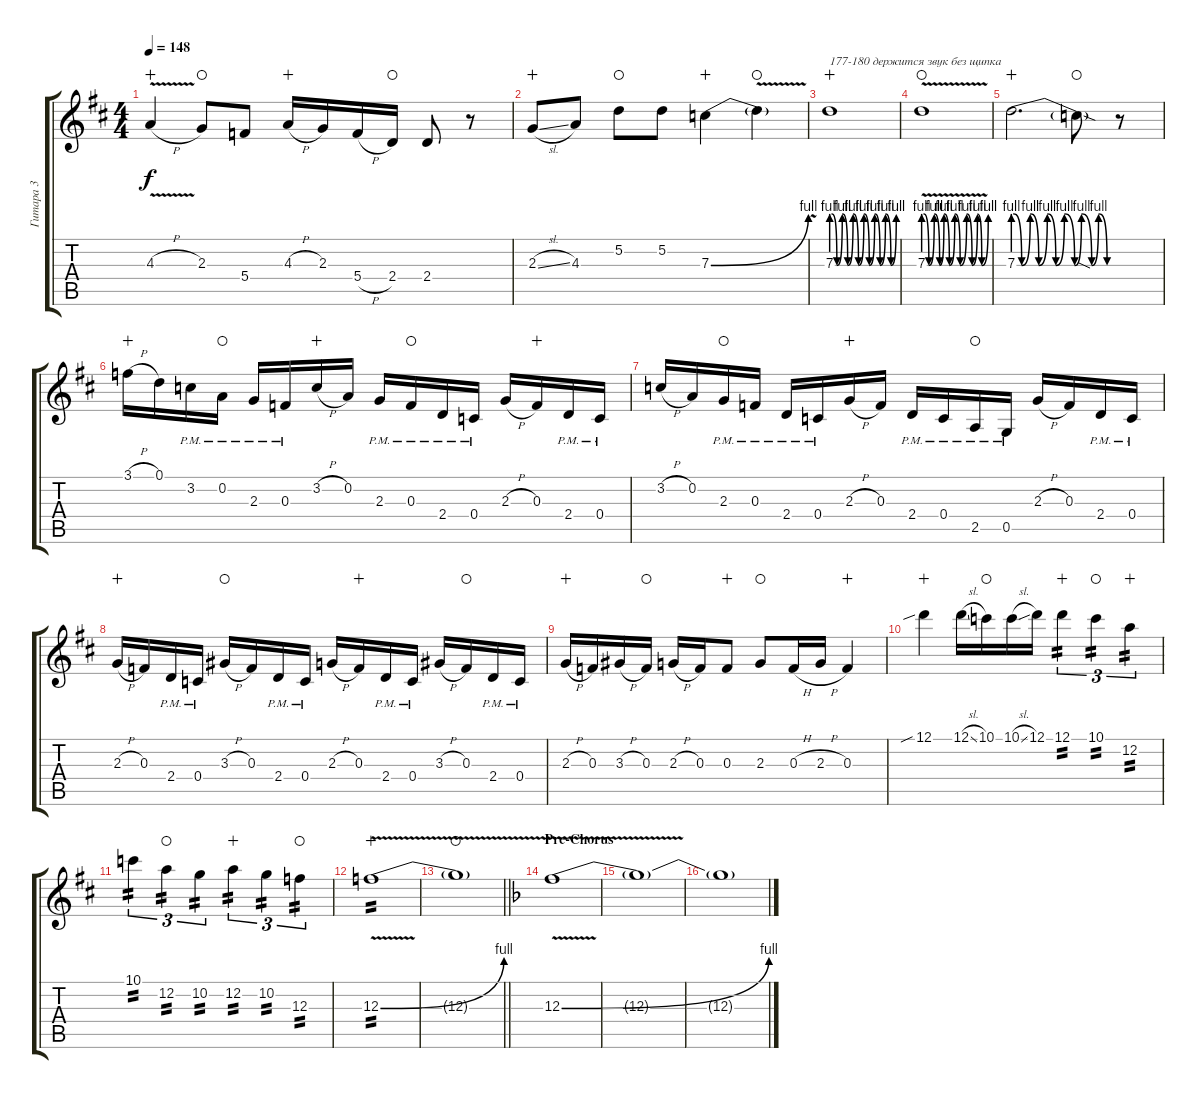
\track ("Гитара 3" "Гитара 3") {instrument distortionguitar}
\staff {score tabs}
\tuning (D4 A3 F3 C3 G2 D2) {hide}
\ts (4 4)
\tempo 148
\clef g2
\ks bminor
4.3{v h}.4{dy f wahc} 2.3.8{waho} 5.4.8 4.3{h}.16{wahc} 2.3.16 5.4{h}.16 2.4.16{waho} 2.4.8 r.8 |
2.3{sl}.8{wahc} 4.3.8 5.2.8{waho} 5.2.8 7.3{be (bend 0 0 60 4)}.4{wahc} 7.3{v t}.4{waho} |
7.3{be (custom 0 4 5 0 10 4 15 0 20 4 25 0 30 4 35 0 40 4 45 0 50 4 55 0 60 4)}.1{txt "177-180 держится звук без щипка" wahc} |
7.3{be (custom 0 4 5 0 10 4 15 0 19 4 24 0 29 4 34 0 40 4 45 0 50 4 54 0 60 4) v}.1{waho} |
7.3{be (custom 0 4 5 0 10 4 15 0 20 4 25 0 30 4 36 0 40 4 46 0 50 4 55 0 60 0)}.2{d wahc} 7.3{sod t}.8{waho} r.8 |
3.1{h}.16{wahc} 0.1.16 3.2{pm}.16 0.2{pm}.16{waho} 2.3{pm}.16 0.3{pm}.16 3.2{h}.16{wahc} 0.2.16 2.3{pm}.16 0.3{pm}.16{waho} 2.4{pm}.16 0.4{pm}.16 2.3{h}.16 0.3.16{wahc} 2.4{pm}.16 0.4{pm}.16 |
3.2{h}.16 0.2.16 2.3{pm}.16{waho} 0.3{pm}.16 2.4{pm}.16 0.4{pm}.16 2.3{h}.16{wahc} 0.3.16 2.4{pm}.16 0.4{pm}.16 2.5{pm}.16{waho} 0.5{pm}.16 2.3{h}.16 0.3.16 2.4{pm}.16 0.4{pm}.16 |
2.3{h}.16{wahc} 0.3.16 2.4{pm}.16 0.4{pm}.16 3.3{h}.16{waho} 0.3.16 2.4{pm}.16 0.4{pm}.16 2.3{h}.16 0.3.16{wahc} 2.4{pm}.16 0.4{pm}.16 3.3{h}.16 0.3.16{waho} 2.4{pm}.16 0.4{pm}.16 |
2.3{h}.16{wahc} 0.3.16 3.3{h}.16 0.3.16{waho} 2.3{h}.16 0.3.16 0.3.8{wahc} 2.3.8{waho} 0.3{h}.16 2.3{h}.16 0.3.4{wahc} |
12.1{sib}.4{wahc} 12.1{sl}.16 10.1.16{waho} 10.1{sl}.16 12.1.16 12.1.4{tu (3 2) tp 2 wahc} 10.1.4{tu (3 2) tp 2 waho} 12.2.4{tu (3 2) tp 2 wahc} |
10.1.4{tu (3 2) tp 2} 12.2.4{tu (3 2) tp 2 waho} 10.2.4{tu (3 2) tp 2} 12.2.4{tu (3 2) tp 2 wahc} 10.2.4{tu (3 2) tp 2} 12.3.4{tu (3 2) tp 2 waho} |
12.3{be (bend 0 0 60 4) v}.1{tp 2 volume 10 wahc} |
\barLineRight lightlight
12.3{t}.1{waho} |
\section ("" "Pre-Chorus")
\ks dminor
12.3{be (bend 0 0 60 4) v}.1 |
12.3{t}.1 |
12.3{t}.1
